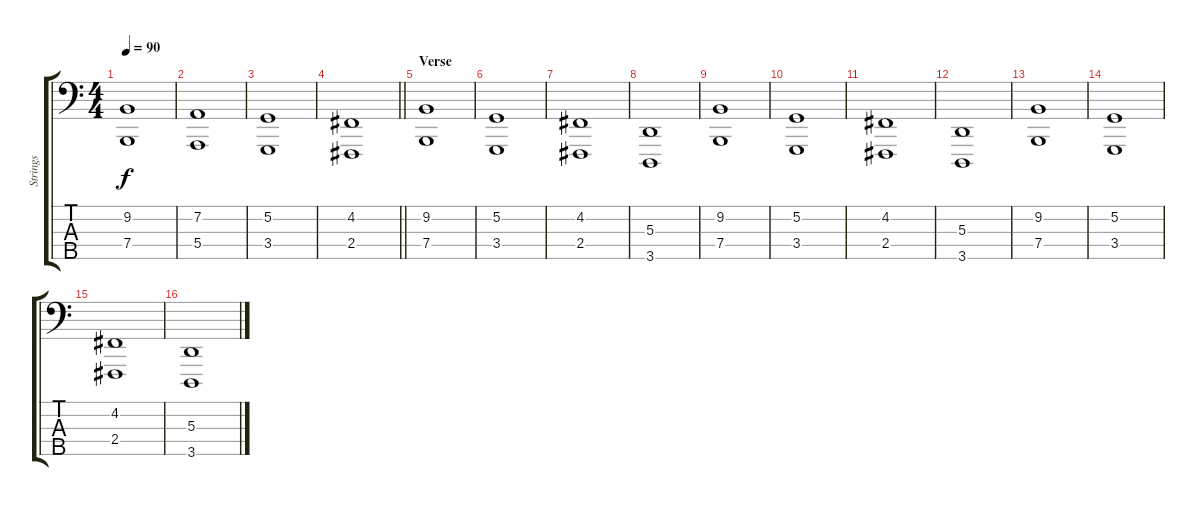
\track ("Strings" "Strings") {instrument stringensemble1}
\staff {score tabs}
\tuning (G2 D2 A1 E1 B0) {hide}
\ts (4 4)
\tempo 90
\clef f4
\ks c
(9.2 7.4).1{dy f} |
(7.2 5.4).1 |
(5.2 3.4).1 |
\barLineRight lightlight
(4.2 2.4).1 |
\section ("" "Verse ")
(9.2 7.4).1 |
(5.2 3.4).1 |
(4.2 2.4).1 |
(5.3 3.5).1 |
(9.2 7.4).1 |
(5.2 3.4).1 |
(4.2 2.4).1 |
(5.3 3.5).1 |
(9.2 7.4).1 |
(5.2 3.4).1 |
(4.2 2.4).1 |
(5.3 3.5).1
